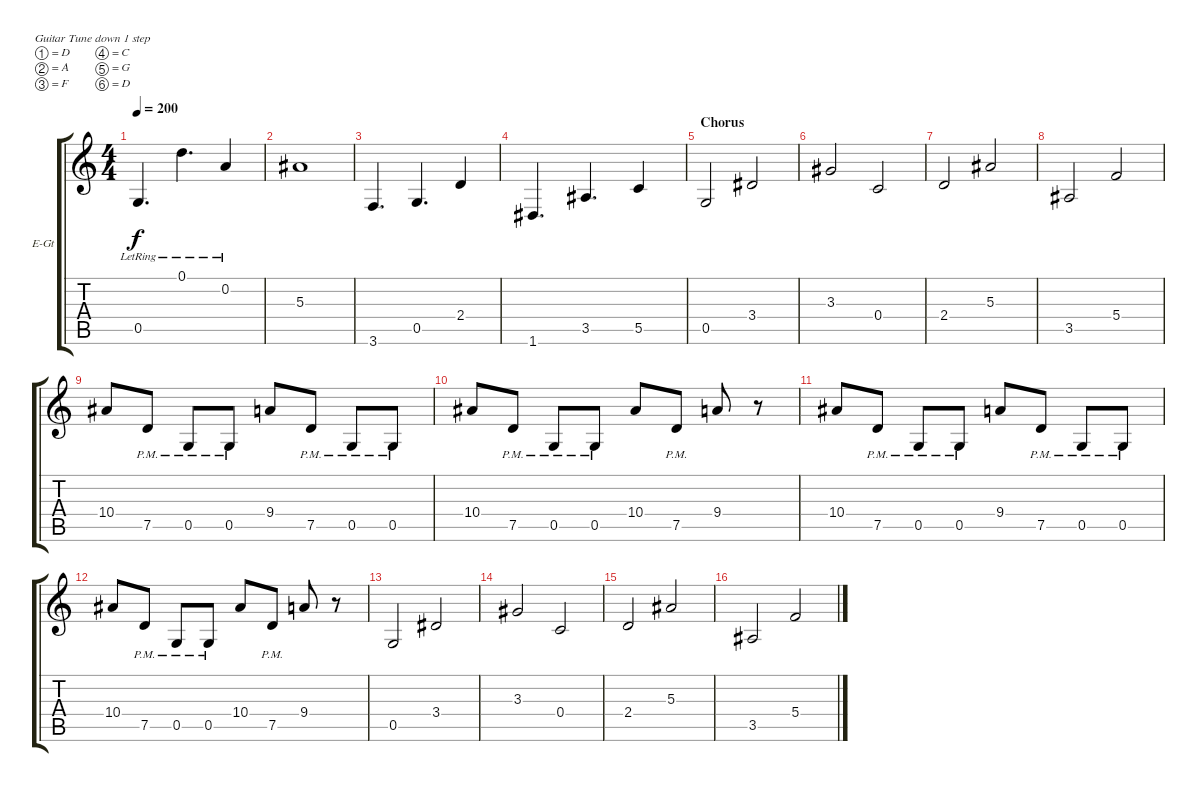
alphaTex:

\bracketExtendMode groupsimilarinstruments
\firstSystemTrackNameOrientation horizontal
\otherSystemsTrackNameOrientation horizontal
\track ("Rythm Guitar" "E-Gt") {multiBarRest instrument overdrivenguitar}
\staff {score tabs}
\tuning (D4 A3 F3 C3 G2 D2)
\ts (4 4)
\tempo 200
\clef g2
\ks c
0.5{lr}.4{d dy f} 0.1{lr}.4{d} 0.2{lr}.4 |
5.3.1 |
3.6.4{d} 0.5.4{d} 2.4.4 |
1.6.4{d} 3.5.4{d} 5.5.4 |
\section ("" "Chorus")
0.5.2 3.4.2 |
3.3.2 0.4.2 |
2.4.2 5.3.2 |
3.5.2 5.4.2 |
10.4.8 7.5{pm}.8 0.5{pm}.8 0.5{pm}.8 9.4.8 7.5{pm}.8 0.5{pm}.8 0.5{pm}.8 |
10.4.8 7.5{pm}.8 0.5{pm}.8 0.5{pm}.8 10.4.8 7.5{pm}.8 9.4.8 r.8 |
10.4.8 7.5{pm}.8 0.5{pm}.8 0.5{pm}.8 9.4.8 7.5{pm}.8 0.5{pm}.8 0.5{pm}.8 |
10.4.8 7.5{pm}.8 0.5{pm}.8 0.5{pm}.8 10.4.8 7.5{pm}.8 9.4.8 r.8 |
0.5.2 3.4.2 |
3.3.2 0.4.2 |
2.4.2 5.3.2 |
3.5.2 5.4.2
